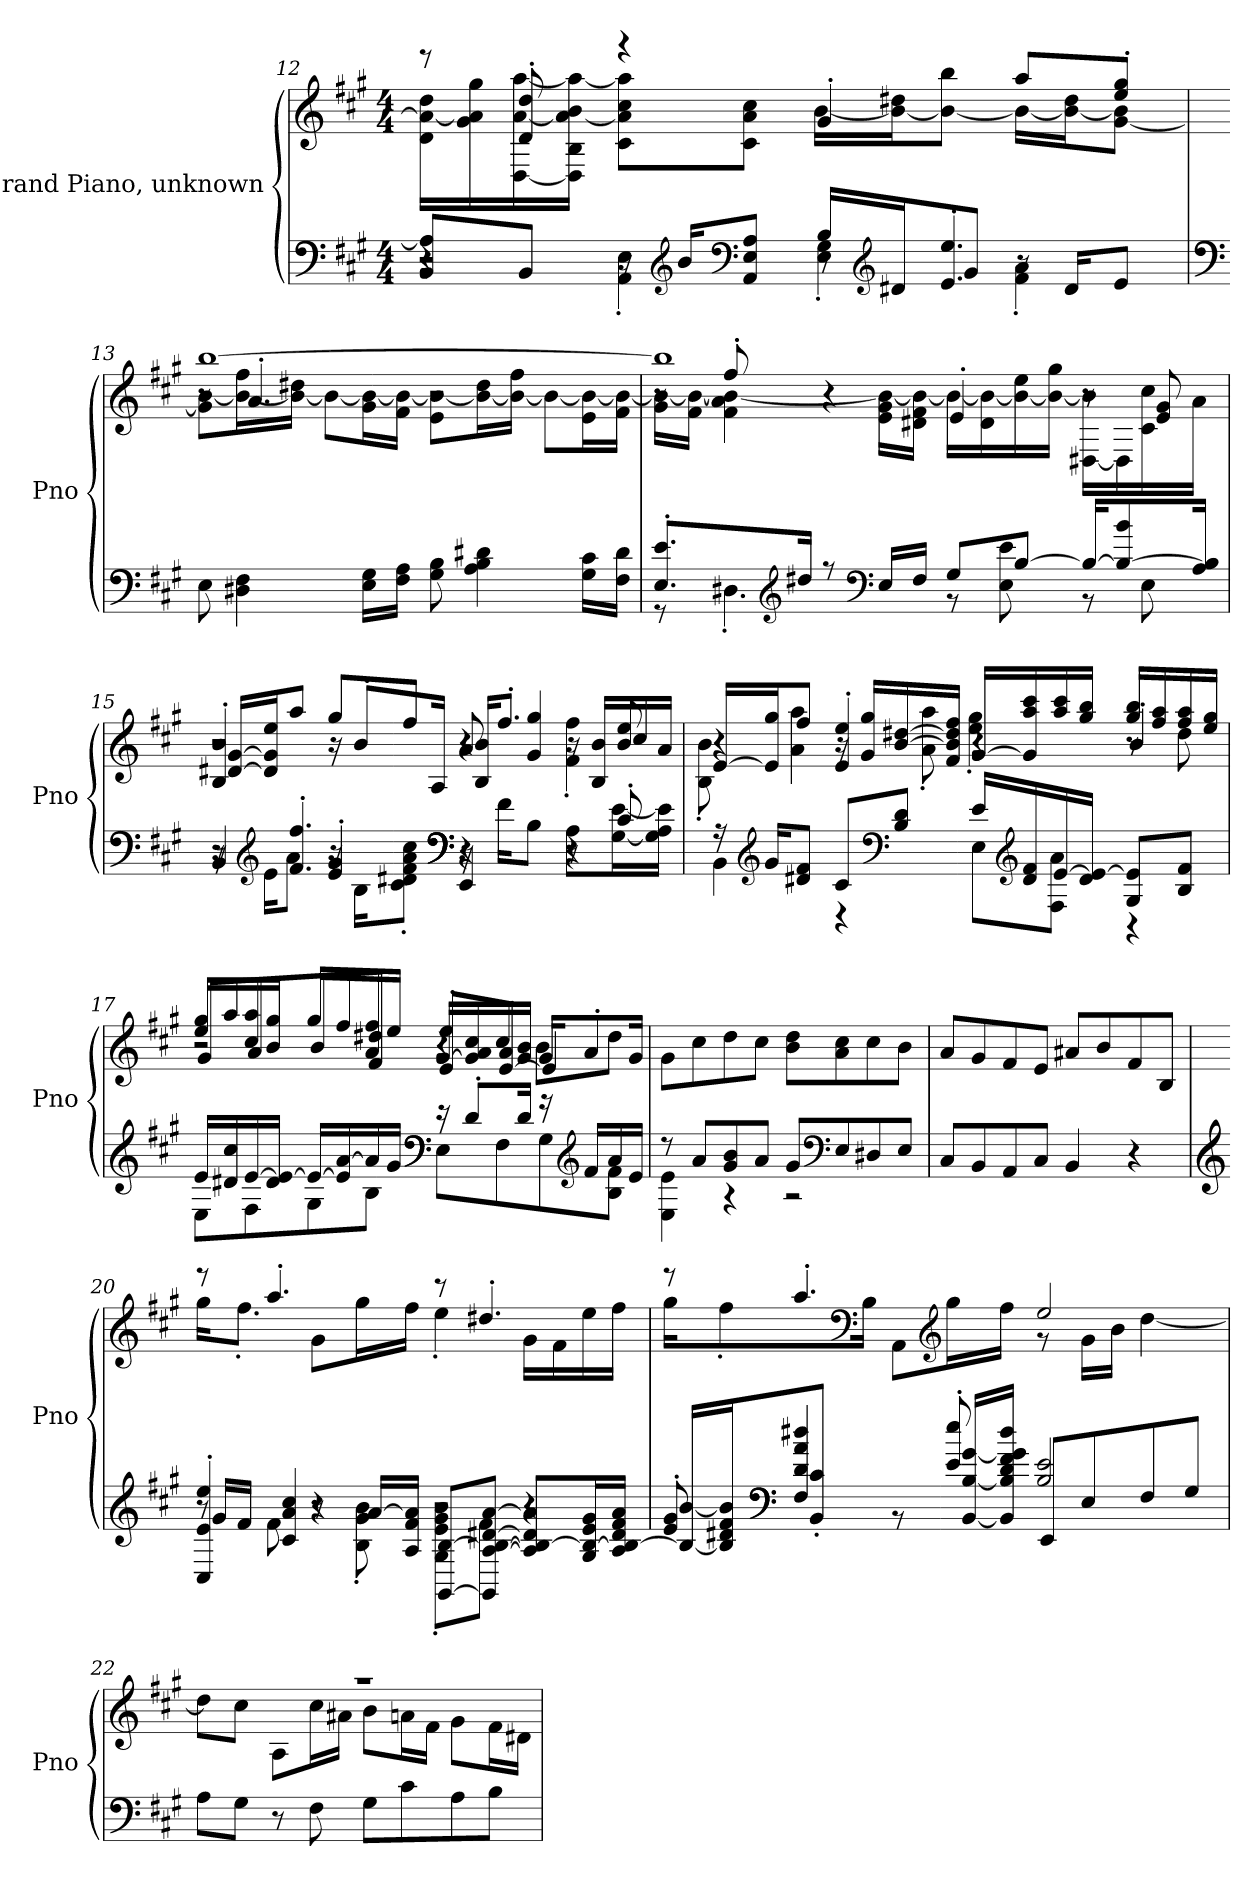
**kern	**kern
*part1	*part1
*staff2	*staff1
*I"Grand Piano, unknown	*
*I'Pno	*
!!LO:LB:g=z
*clefF4	*clefG2
*k[f#c#g#]	*k[f#c#g#]
*M4/4	*M4/4
=12	=12
*^	*^
*	*^	*	*
2r	4r	8BB/ 8A/]L	8r	16d\ 16a\_ 16dd\LL
.	.	.	.	16g#\ 16a\] 16gg#\
.	.	8BB/J	8d/' 8dd/'	[16D\ [16a\ [16aa\
.	.	.	.	16D\] 16B\ 16a\_ 16b\ 16aa\_JJ
.	4AA\' 4E\'	16r	4r	8c#\ 8a\] 8cc#\ 8aa\]L
*clefG2	*	*	*	*
.	.	16b/KL	.	.
*clefF4	*	*	*	*
.	.	8AA/ 8E/ 8A/J	.	8c#\ 8a\ 8cc#\J
8r	4E\' 4G#\'	16B/LL	4g#'/	[16b\LL
*clefG2	*	*	*	*
.	.	16d#X/J	.	16b\_ 16dd#X\J
4.e/' 4.ee/'	.	8g#/J	.	8b\_ 8bb\J
.	4f#\' 4a\'	16r	8aa/L	16b\LL_
.	.	16d#/KL	.	16b\_ 16dd#\J
.	.	8e/J	8ee/' 8gg#/'J	[8g#\ 8b\]J
*v	*v	*v	*	*
*	*v	*v
!!LO:LB:g=z
=13	=13
*clefF4	*
*	*^
*	*	*^
8E\	[1bb	8g#\] [8b\L	8r
4D#X\ 4F#\	.	16b\_ 16ff#\L	4.a'/
.	.	16b\_ 16dd#X\JJ	.
.	.	8b\L_	.
16E\ 16G#\LL	.	16g#\ 16b\_L	.
16F#\ 16A\JJ	.	16f#\ 16b\_JJ	.
8G#\ 8B\	.	8e\ 8b\_L	2r
4A\ 4B\ 4d#X\	.	16b\_ 16dd#\L	.
.	.	16b\_ 16ff#\JJ	.
.	.	8b\L_	.
16G#\ 16c#\LL	.	16e\ 16b\_L	.
16F#\ 16d#\JJ	.	16f#\ 16b\_JJ	.
!!LO:LB:g=z	!!	!!
=14	=14	=14	=14
*^	*	*	*
8.E/' 8.e/'L	8r	1bb]	16g#\ 16b\_LL	8r
.	.	.	16f#\ 16b\_JJ	.
.	4.D#X'\	.	4f#\ 4a\ 4b\_	8ff#'/
*clefG2	*	*	*	*
16dd#X/Jk	.	.	.	.
8r	.	.	.	4r
*clefF4	*	*	*	*
16E/LL	.	.	16e\ 16g#\ 16b\_LL	.
16F#/JJ	.	.	16d#X\ 16f#\ 16b\_JJ	.
8G#/L	8r	.	16b\LL_	4e'/
.	.	.	16d#\ 16b\_	.
[8B/J	8E\ 8e\	.	16b\_ 16ee\	.
.	.	.	16b\_ 16gg#\JJ	.
16B/KL_	8r	.	[16D#X\ 16b\]LL	8r
8B/_ 8b/	.	.	16D#\]	.
.	8E\	.	16c#\ 16cc#\	8e/ 8g#/
16A/ 16B/]Jk	.	.	16a\JJ	.
!!LO:PB:g=z	!!	!!
=15	=15	=15	=15	=15
*	*^	*	*	*
8r	16r	4BB/	4B/' 4b/'	2r	[16d#X/ [16g#/LL
*clefG2	*	*	*	*	*
.	16e\KL	.	.	.	16d#/] 16g#/] 16ee/J
4.f#/' 4.ff#/'	8a\J	.	.	.	8aa/J
.	16r	4e/' 4g#/'	8gg#/L	.	16r
.	16B\KL	.	.	.	8b'/L
.	8c#\' 8d#X\' 8f#\' 8a\' 8cc#\'J	.	8ff#/J	.	.
.	.	.	.	.	16A/Jk
*clefF4	*	*	*	*	*
4r	16r	4EE/	8a/	4r	16B/ 16b/KL
.	16f#\KL	.	.	.	8.ff#'/J
.	8B\J	.	4g#/ 4gg#/	.	.
8r	8A\L	4r	.	4f#\' 4ff#\'	16r
.	.	.	.	.	16B/ 16b/LL
8c#'/	[16G#\ [16e\L	.	8b/ 8ee/	.	16cc#/
.	16G#\] 16A\ 16e\]JJ	.	.	.	16a/JJ
*	*v	*v	*	*	*
!!LO:LB:g=z	!!	!!
=16	=16	=16	=16	=16
16r	4BB\	[16e/LL	8B\' 8b\'	4r
*clefG2	*	*	*	*
16g#/KL	.	16e/] 16gg#/J	.	.
8d#X/ 8f#/J	.	8ff#/J	4a\ 4aa\	.
8c#/L	4r	16r	.	4e/' 4ee/'
.	.	16g#/ 16gg#/LL	.	.
*clefF4	*	*	*	*
8B/ 8d#/J	.	[16b/ [16dd#X/	8a\' 8aa\'	.
.	.	16f#/ 16b/] 16dd#/] 16ff#/JJ	.	.
16e/LL	8E\L	[16g#/LL	4ee\' 4gg#\'	4r
*clefG2	*	*	*	*
16d#/ 16f#/	.	16g#/] 16aa/ 16ccc#/	.	.
[16e/	8F#\ 8a\J	16aa/ 16ccc#/	.	.
16d#/ 16e/_JJ	.	16gg#/ 16bb/JJ	.	.
8G#/ 8e/]L	4r	16gg#/ 16bb/LL	8r	4b'/
.	.	16ff#/ 16aa/	.	.
8B/ 8f#/J	.	16ff#/ 16aa/	8dd#\	.
.	.	16ee/ 16gg#/JJ	.	.
!!LO:LB:g=z	!!	!!
=17	=17	=17	=17	=17
16e/LL	8E\L	16ee/ 16gg#/LL	2r	8g#/L
16d#X/ 16cc#/	.	16aa/	.	.
[16e/	8F#\	16cc#/ 16aa/	.	8a/
16d#/ 16e/_JJ	.	16b/ 16gg#/JJ	.	.
16e/LL_	8G#\	16gg#/LL	.	8b/
16e/] [16a/	.	16ff#/	.	.
16a/]	8B\J	16a/ 16ff#/	.	8f#/ 8dd#X/J
16g#/JJ	.	16ee/JJ	.	.
*clefF4	*	*	*	*
16r	8E\L	[16g#/LL	4r	8e/' 8ee/'L
8d#'/L	.	16g#/] 16a/ 16cc#/	.	.
.	8F#\	16cc#/	.	[8e/' 8a/'J
16d#/Jk	.	16g#/ 16b/JJ	.	.
16r	8G#\	16g#/KL	8b\L	4e/]
*clefG2	*	*	*	*
16f#/LL	.	8a'/	.	.
16a/	8B\ 8f#\J	.	8dd#\J	.
16e/JJ	.	16g#/Jk	.	.
*	*	*v	*v	*v
=18	=18	=18
8r	4E\ 4e\	8g#\L
8a/L	.	8cc#\
8g#/ 8b/	4r	8dd\
8a/J	.	8cc#\J
8g#/L	2r	8b\ 8dd\L
*clefF4	*	*
8E/	.	8a\ 8cc#\
8D#X/	.	8cc#\
8E/J	.	8b\J
*v	*v	*
!!LO:LB:g=z
=19	=19
8C#/L	8a/L
8BB/	8g#/
8AA/	8f#/
8C#/J	8e/J
4BB/	8a#X/L
.	8b/
4r	8f#/
.	8B/J
=20	=20
*clefG2	*
*^	*^
*	*^	*	*
4C#/' 4e/' 4ee/'	8r	16g#/LL	8r	16gg#\KL
.	.	16f#/JJ	.	8.ff#'\J
.	8f#\	4c#/ 4a/ 4cc#/	4.aa'/	.
4r	8r	.	.	8g#\L
.	8B\' 8g#\' 8b\'	[16a/LL	.	16gg#\L
.	.	16A/ 16f#/ 16a/]JJ	.	16ff#\JJ
2r	8G#\' 8e\' 8g#\' 8b\'L	[8GG#/ [8B/L	8r	4ee'\
.	8f#\J	8GG#/] [8A/ 8B/_ [8d#X/ [8a/J	4.dd#X'/	.
.	4r	8A/] 8B/_ 8d#/] 8a/]L	.	16g#\LL
.	.	.	.	16f#\
.	.	16G#/ 16B/_ 16e/ 16g#/L	.	16ee\
.	.	16A/ 16B/_ 16d#/ 16f#/ 16a/JJ	.	16ff#\JJ
*	*v	*v	*	*
!!LO:LB:g=z	!!
=21	=21	=21	=21
8e/' 8g#/'	16B/_ [16b/LL	8r	16gg#\KL
.	16B/] 16d#X/ 16f#/ 16b/]J	.	8ff#'\
*clefF4	*	*	*
4F#/ 4d#/ 4a/ 4dd#X/	8BB/' 8c#/'J	4.aa'/	.
*	*	*clefF4	*
.	.	.	16B\Jk
.	8r	.	8AA\L
*	*	*clefG2	*
8e/' 8ee/'	[16BB/ [16B/ [16g#/LL	.	16gg#\L
.	16BB/] 16B/] 16d#/ 16f#/ 16g#/] 16dd#/JJ	.	16ff#\JJ
2B/ 2e/	8EE/L	2ee/	8r
.	8E/	.	16g#\LL
.	.	.	16b\JJ
.	8F#/	.	[4dd\
.	8G#/J	.	.
*v	*v	*	*
=22	=22	=22
8A\L	1r	8dd\L]
8G#\J	.	8cc#\J
8r	.	8A\L
8F#\	.	16cc#\L
.	.	16a#X\JJ
8G#\L	.	8b\L
8c#\	.	16an\L
.	.	16f#\JJ
8A\	.	8g#\L
8B\J	.	16f#\L
.	.	16d#X\JJ
*	*v	*v
=	=
*-	*-
